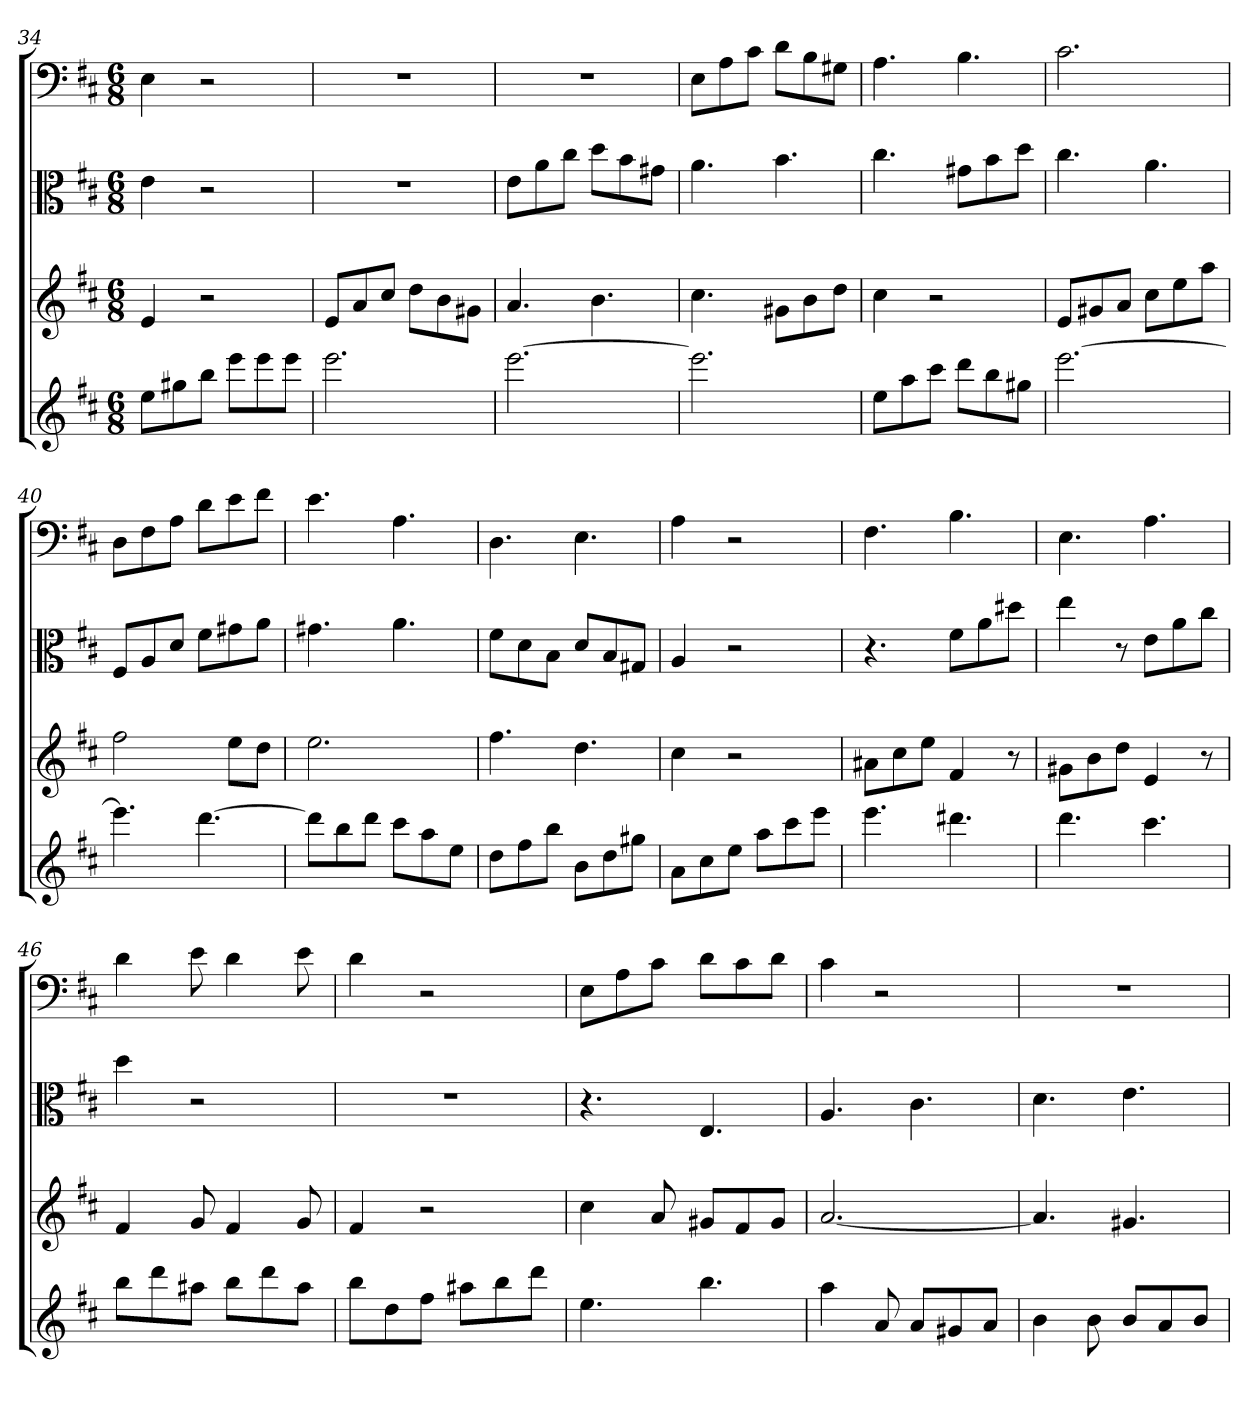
**kern	**kern	**kern	**kern
*part4	*part3	*part2	*part1
*staff4	*staff3	*staff2	*staff1
*	*	*clefC3	*clefF4
*k[f#c#]	*k[f#c#]	*k[f#c#]	*k[f#c#]
*D:	*D:	*D:	*D:
*M6/8	*M6/8	*M6/8	*M6/8
=34	=34	=34	=34
8eeL	4e	4e	4E
8gg#X	.	.	.
8bbJ	2r	2r	2r
8eeeL	.	.	.
8eee	.	.	.
8eeeJ	.	.	.
=35	=35	=35	=35
2.eee	8eL	2.r	2.r
.	8a	.	.
.	8cc#J	.	.
.	8ddL	.	.
.	8b	.	.
.	8g#XJ	.	.
=36	=36	=36	=36
[2.eee	4.a	8e\L	2.r
.	.	8a\	.
.	.	8cc#\J	.
.	4.b	8dd\L	.
.	.	8b\	.
.	.	8g#X\J	.
=37	=37	=37	=37
2.eee]	4.cc#	4.a	8E\L
.	.	.	8A\
.	.	.	8c#\J
.	8g#XL	4.b	8d\L
.	8b	.	8B\
.	8ddJ	.	8G#X\J
=38	=38	=38	=38
8eeL	4cc#	4.cc#	4.A
8aa	.	.	.
8ccc#J	2r	.	.
8dddL	.	8g#X\L	4.B
8bb	.	8b\	.
8gg#XJ	.	8dd\J	.
=39	=39	=39	=39
[2.eee	8eL	4.cc#	2.c#
.	8g#X	.	.
.	8aJ	.	.
.	8cc#L	4.a	.
.	8ee	.	.
.	8aaJ	.	.
=40	=40	=40	=40
4.eee]	2ff#	8F#/L	8D\L
.	.	8A/	8F#\
.	.	8d/J	8A\J
[4.ddd	.	8f#\L	8d\L
.	8eeL	8g#X\	8e\
.	8ddJ	8a\J	8f#\J
=41	=41	=41	=41
8dddL]	2.ee	4.g#X	4.e
8bb	.	.	.
8dddJ	.	.	.
8ccc#L	.	4.a	4.A
8aa	.	.	.
8eeJ	.	.	.
=42	=42	=42	=42
8ddL	4.ff#	8f#\L	4.D
8ff#	.	8d\	.
8bbJ	.	8B\J	.
8bL	4.dd	8d/L	4.E
8dd	.	8B/	.
8gg#XJ	.	8G#X/J	.
=43	=43	=43	=43
8aL	4cc#	4A	4A
8cc#	.	.	.
8eeJ	2r	2r	2r
8aaL	.	.	.
8ccc#	.	.	.
8eeeJ	.	.	.
=44	=44	=44	=44
4.eee	8a#XL	4.r	4.F#
.	8cc#	.	.
.	8eeJ	.	.
4.ddd#X	4f#	8f#\L	4.B
.	.	8a\	.
.	8r	8dd#X\J	.
=45	=45	=45	=45
4.ddd	8g#XL	4ee	4.E
.	8b	.	.
.	8ddJ	8r	.
4.ccc#	4e	8e\L	4.A
.	.	8a\	.
.	8r	8cc#\J	.
=46	=46	=46	=46
8bbL	4f#	4dd	4d
8ddd	.	.	.
8aa#XJ	8g	2r	8e
8bbL	4f#	.	4d
8ddd	.	.	.
8aa#J	8g	.	8e
=47	=47	=47	=47
8bbL	4f#	2.r	4d
8dd	.	.	.
8ff#J	2r	.	2r
8aa#XL	.	.	.
8bb	.	.	.
8dddJ	.	.	.
=48	=48	=48	=48
4.ee	4cc#	4.r	8E\L
.	.	.	8A\
.	8a	.	8c#\J
4.bb	8g#XL	4.E	8d\L
.	8f#	.	8c#\
.	8g#J	.	8d\J
=49	=49	=49	=49
4aa	[2.a	4.A	4c#
8a	.	.	2r
8aL	.	4.c#	.
8g#X	.	.	.
8aJ	.	.	.
=50	=50	=50	=50
4b	4.a]	4.d	2.r
8b	.	.	.
8bL	4.g#X	4.e	.
8a	.	.	.
8bJ	.	.	.
=	=	=	=
*-	*-	*-	*-
